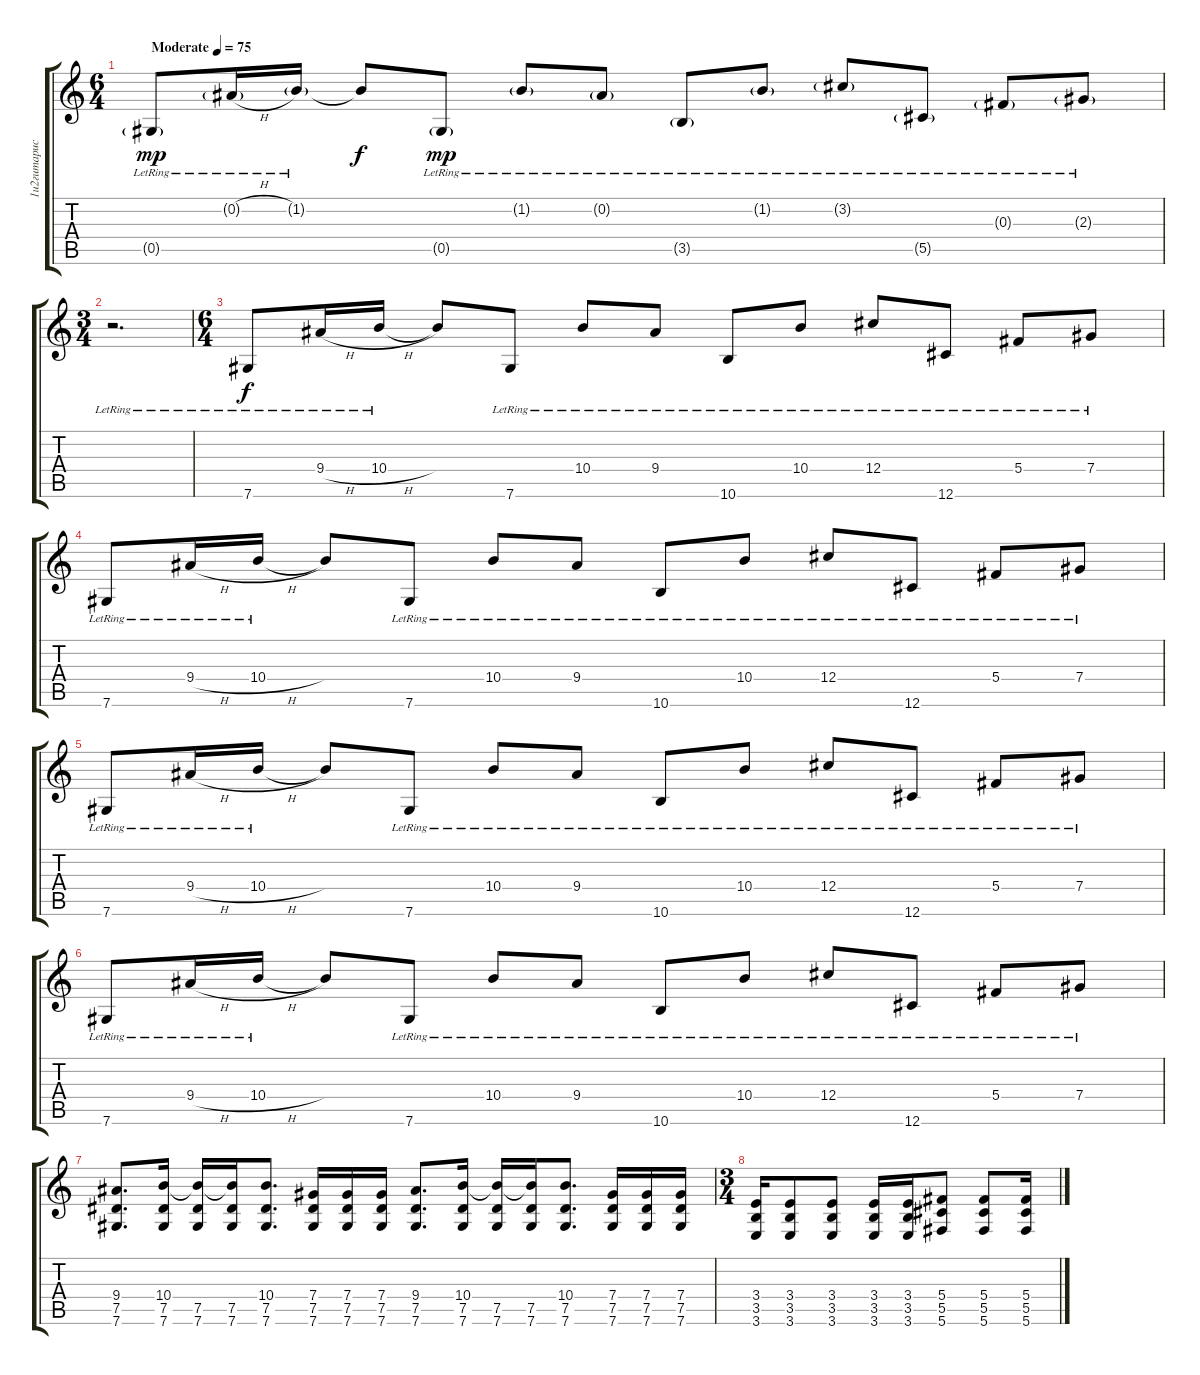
\track ("1и2гитаристы)" "1и2гитарис") {instrument electricguitarclean}
\staff {score tabs}
\tuning (Eb4 Bb3 Gb3 Db3 Ab2 Db2) {hide}
\ts (6 4)
\tempo (75 "Moderate")
\clef g2
\ks c
0.5{g lr}.8{dy mp instrument electricguitarclean} 0.2{h g lr}.16 1.2{g lr}.16 1.2{t}.8{dy f} 0.5{g lr}.8{dy mp} 1.2{g lr}.8 0.2{g lr}.8 3.5{g lr}.8 1.2{g lr}.8 3.2{g lr}.8 5.5{g lr}.8 0.3{g lr}.8 2.3{g lr}.8 |
\ts (3 4)
r.2{d} |
\ts (6 4)
7.6{lr}.8{dy f} 9.4{h lr}.16 10.4{h lr}.16 10.4{t}.8 7.6{lr}.8 10.4{lr}.8 9.4{lr}.8 10.6{lr}.8 10.4{lr}.8 12.4{lr}.8 12.6{lr}.8 5.4{lr}.8 7.4{lr}.8 |
7.6{lr}.8 9.4{h lr}.16 10.4{h lr}.16 10.4{t}.8 7.6{lr}.8 10.4{lr}.8 9.4{lr}.8 10.6{lr}.8 10.4{lr}.8 12.4{lr}.8 12.6{lr}.8 5.4{lr}.8 7.4{lr}.8 |
7.6{lr}.8 9.4{h lr}.16 10.4{h lr}.16 10.4{t}.8 7.6{lr}.8 10.4{lr}.8 9.4{lr}.8 10.6{lr}.8 10.4{lr}.8 12.4{lr}.8 12.6{lr}.8 5.4{lr}.8 7.4{lr}.8 |
7.6{lr}.8 9.4{h lr}.16 10.4{h lr}.16 10.4{t}.8 7.6{lr}.8 10.4{lr}.8 9.4{lr}.8 10.6{lr}.8 10.4{lr}.8 12.4{lr}.8 12.6{lr}.8 5.4{lr}.8 7.4{lr}.8 |
(9.4 7.5 7.6).8{d instrument distortionguitar} (10.4 7.5 7.6).16 (10.4{t} 7.5 7.6).16 (10.4{t} 7.5 7.6).16 (10.4 7.5 7.6).8{d} (7.4 7.5 7.6).16 (7.4 7.5 7.6).16 (7.4 7.5 7.6).16 (9.4 7.5 7.6).8{d} (10.4 7.5 7.6).16 (10.4{t} 7.5 7.6).16 (10.4{t} 7.5 7.6).16 (10.4 7.5 7.6).8{d} (7.4 7.5 7.6).16 (7.4 7.5 7.6).16 (7.4 7.5 7.6).16 |
\ts (3 4)
(3.4 3.5 3.6).16 (3.4 3.5 3.6).8 (3.4 3.5 3.6).8 (3.4 3.5 3.6).16 (3.4 3.5 3.6).16 (5.4 5.5 5.6).8 (5.4 5.5 5.6).8 (5.4 5.5 5.6).16
